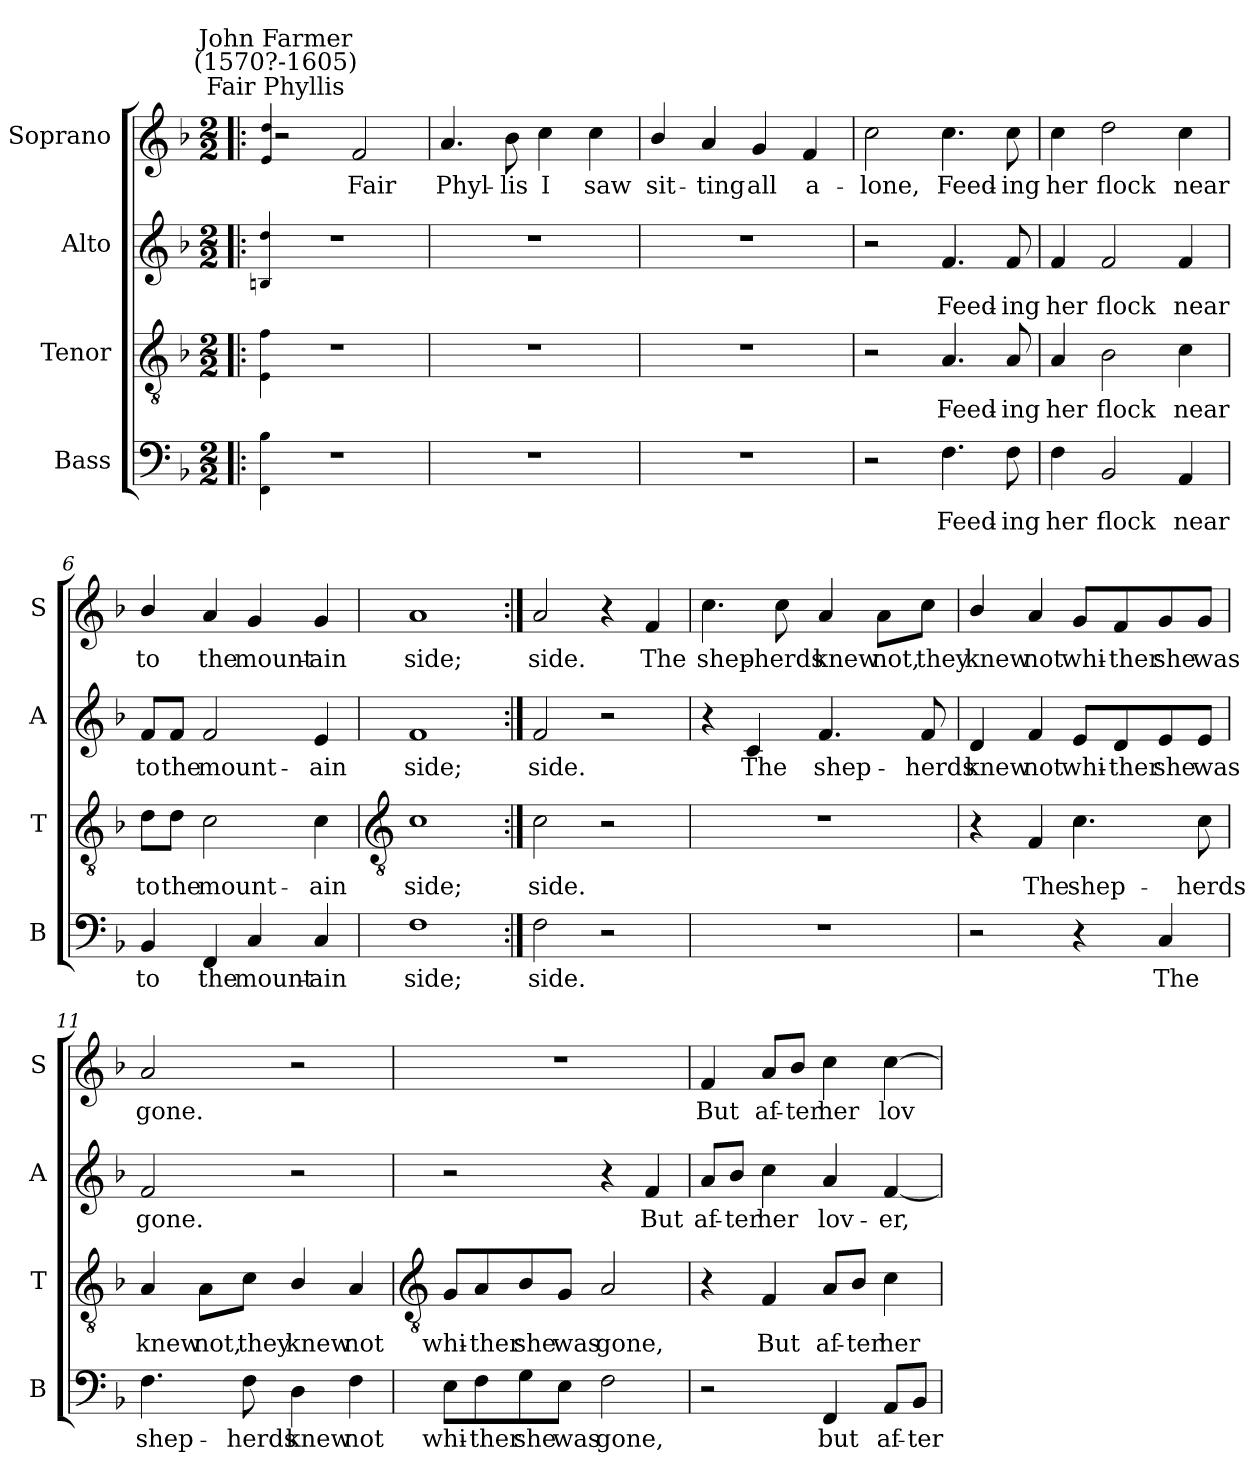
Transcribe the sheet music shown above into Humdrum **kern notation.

**kern	**text	**kern	**text	**kern	**text	**kern	**text
*part4	*part4	*part3	*part3	*part2	*part2	*part1	*part1
*staff4	*staff4	*staff3	*staff3	*staff2	*staff2	*staff1	*staff1
*I"Bass	*	*I"Tenor	*	*I"Alto	*	*I"Soprano	*
*I'B	*	*I'T	*	*I'A	*	*I'S	*
*clefF4	*	*clefGv2	*	*clefG2	*	*clefG2	*
*k[b-]	*	*k[b-]	*	*k[b-]	*	*k[b-]	*
*F:	*	*F:	*	*F:	*	*F:	*
*M2/2	*	*M2/2	*	*M2/2	*	*M2/2	*
=1!|:	=1!|:	=1!|:	=1!|:	=1!|:	=1!|:	=1!|:	=1!|:
4qqFF 4qqB-	.	4qqE 4qqf	.	4qqBn 4qqdd	.	4qqe 4qqdd	.
!	!	!	!	!	!	!LO:TX:a:cj:t=Fair Phyllis	!
!	!	!	!	!	!	!LO:TX:a:cj:t=John Farmer\n(1570?-1605)	!
1r	.	1r	.	1r	.	2r	.
!	!	!	!	!	!	!	!LO:LY:b
.	.	.	.	.	.	2f	Fair
=2	=2	=2	=2	=2	=2	=2	=2
!	!	!	!	!	!	!	!LO:LY:b
1r	.	1r	.	1r	.	4.a	Phyl-
!	!	!	!	!	!	!	!LO:LY:b
.	.	.	.	.	.	8b-\	-lis
!	!	!	!	!	!	!	!LO:LY:b
.	.	.	.	.	.	4cc	I
!	!	!	!	!	!	!	!LO:LY:b
.	.	.	.	.	.	4cc	saw
=3	=3	=3	=3	=3	=3	=3	=3
!	!	!	!	!	!	!	!LO:LY:b
1r	.	1r	.	1r	.	4b-/	sit-
!	!	!	!	!	!	!	!LO:LY:b
.	.	.	.	.	.	4a	-ting
!	!	!	!	!	!	!	!LO:LY:b
.	.	.	.	.	.	4g	all
!	!	!	!	!	!	!	!LO:LY:b
.	.	.	.	.	.	4f	a-
=4	=4	=4	=4	=4	=4	=4	=4
!	!	!	!	!	!	!	!LO:LY:b
2r	.	2r	.	2r	.	2cc	-lone,
!	!LO:LY:b	!	!LO:LY:b	!	!LO:LY:b	!	!LO:LY:b
4.F	Feed-	4.A	Feed-	4.f	Feed-	4.cc	Feed-
!	!LO:LY:b	!	!LO:LY:b	!	!LO:LY:b	!	!LO:LY:b
8F	-ing	8A	-ing	8f	-ing	8cc	-ing
=5	=5	=5	=5	=5	=5	=5	=5
!	!LO:LY:b	!	!LO:LY:b	!	!LO:LY:b	!	!LO:LY:b
4F	her	4A	her	4f	her	4cc	her
!	!LO:LY:b	!	!LO:LY:b	!	!LO:LY:b	!	!LO:LY:b
2BB-	flock	2B-	flock	2f	flock	2dd	flock
!	!LO:LY:b	!	!LO:LY:b	!	!LO:LY:b	!	!LO:LY:b
4AA	near	4c	near	4f	near	4cc	near
=6	=6	=6	=6	=6	=6	=6	=6
!	!LO:LY:b	!	!LO:LY:b	!	!LO:LY:b	!	!LO:LY:b
4BB-	to	8d\L	to	8f/L	to	4b-/	to
!	!	!	!LO:LY:b	!	!LO:LY:b	!	!
.	.	8d\J	the	8f/J	the	.	.
!	!LO:LY:b	!	!LO:LY:b	!	!LO:LY:b	!	!LO:LY:b
4FF	the	2c	mount-	2f	mount-	4a	the
!	!LO:LY:b	!	!	!	!	!	!LO:LY:b
4C	mount-	.	.	.	.	4g	mount-
!	!LO:LY:b	!	!LO:LY:b	!	!LO:LY:b	!	!LO:LY:b
4C	-ain	4c	-ain	4e	-ain	4g	-ain
!!LO:LB:g=z
=7	=7	=7	=7	=7	=7	=7	=7
*	*	*clefGv2	*	*	*	*	*
!	!LO:LY:b	!	!LO:LY:b	!	!LO:LY:b	!	!LO:LY:b
1F	side;	1c	side;	1f	side;	1a	side;
=8:|!	=8:|!	=8:|!	=8:|!	=8:|!	=8:|!	=8:|!	=8:|!
!	!LO:LY:b	!	!LO:LY:b	!	!LO:LY:b	!	!LO:LY:b
2F	side.	2c	side.	2f	side.	2a	side.
2r	.	2r	.	2r	.	4r	.
!	!	!	!	!	!	!	!LO:LY:b
.	.	.	.	.	.	4f	The
=9	=9	=9	=9	=9	=9	=9	=9
!	!	!	!	!	!	!	!LO:LY:b
1r	.	1r	.	4r	.	4.cc	shep-
!	!	!	!	!	!LO:LY:b	!	!
.	.	.	.	4c	The	.	.
!	!	!	!	!	!	!	!LO:LY:b
.	.	.	.	.	.	8cc	-herds
!	!	!	!	!	!LO:LY:b	!	!LO:LY:b
.	.	.	.	4.f	shep-	4a	knew
!	!	!	!	!	!	!	!LO:LY:b
.	.	.	.	.	.	8a\L	not,
!	!	!	!	!	!LO:LY:b	!	!LO:LY:b
.	.	.	.	8f	-herds	8cc\J	they
=10	=10	=10	=10	=10	=10	=10	=10
!	!	!	!	!	!LO:LY:b	!	!LO:LY:b
2r	.	4r	.	4d	knew	4b-/	knew
!	!	!	!LO:LY:b	!	!LO:LY:b	!	!LO:LY:b
.	.	4F	The	4f	not	4a	not
!	!	!	!LO:LY:b	!	!LO:LY:b	!	!LO:LY:b
4r	.	4.c	shep-	8e/L	whi-	8g/L	whi-
!	!	!	!	!	!LO:LY:b	!	!LO:LY:b
.	.	.	.	8d/	-ther	8f/	-ther
!	!LO:LY:b	!	!	!	!LO:LY:b	!	!LO:LY:b
4C	The	.	.	8e/	she	8g/	she
!	!	!	!LO:LY:b	!	!LO:LY:b	!	!LO:LY:b
.	.	8c	-herds	8e/J	was	8g/J	was
=11	=11	=11	=11	=11	=11	=11	=11
!	!LO:LY:b	!	!LO:LY:b	!	!LO:LY:b	!	!LO:LY:b
4.F	shep-	4A	knew	2f	gone.	2a	gone.
!	!	!	!LO:LY:b	!	!	!	!
.	.	8A\L	not,	.	.	.	.
!	!LO:LY:b	!	!LO:LY:b	!	!	!	!
8F	-herds	8c\J	they	.	.	.	.
!	!LO:LY:b	!	!LO:LY:b	!	!	!	!
4D	knew	4B-/	knew	2r	.	2r	.
!	!LO:LY:b	!	!LO:LY:b	!	!	!	!
4F	not	4A	not	.	.	.	.
!!LO:LB:g=z
=12	=12	=12	=12	=12	=12	=12	=12
*	*	*clefGv2	*	*	*	*	*
!	!LO:LY:b	!	!LO:LY:b	!	!	!	!
8E\L	whi-	8G/L	whi-	2r	.	1r	.
!	!LO:LY:b	!	!LO:LY:b	!	!	!	!
8F\	-ther	8A/	-ther	.	.	.	.
!	!LO:LY:b	!	!LO:LY:b	!	!	!	!
8G\	she	8B-/	she	.	.	.	.
!	!LO:LY:b	!	!LO:LY:b	!	!	!	!
8E\J	was	8G/J	was	.	.	.	.
!	!LO:LY:b	!	!LO:LY:b	!	!	!	!
2F	gone,	2A	gone,	4r	.	.	.
!	!	!	!	!	!LO:LY:b	!	!
.	.	.	.	4f	But	.	.
=13	=13	=13	=13	=13	=13	=13	=13
!	!	!	!	!	!LO:LY:b	!	!LO:LY:b
2r	.	4r	.	8a/L	af-	4f	But
!	!	!	!	!	!LO:LY:b	!	!
.	.	.	.	8b-/J	-ter	.	.
!	!	!	!LO:LY:b	!	!LO:LY:b	!	!LO:LY:b
.	.	4F	But	4cc	her	8a/L	af-
!	!	!	!	!	!	!	!LO:LY:b
.	.	.	.	.	.	8b-/J	-ter
!	!LO:LY:b	!	!LO:LY:b	!	!LO:LY:b	!	!LO:LY:b
4FF	but	8A/L	af-	4a	lov-	4cc	her
!	!	!	!LO:LY:b	!	!	!	!
.	.	8B-/J	-ter	.	.	.	.
!	!LO:LY:b	!	!LO:LY:b	!	!LO:LY:b	!	!LO:LY:b
8AA/L	af-	4c	her	[4f	-er,	[4cc	lov-
!	!LO:LY:b	!	!	!	!	!	!
8BB-/J	-ter	.	.	.	.	.	.
=	=	=	=	=	=	=	=
*-	*-	*-	*-	*-	*-	*-	*-
